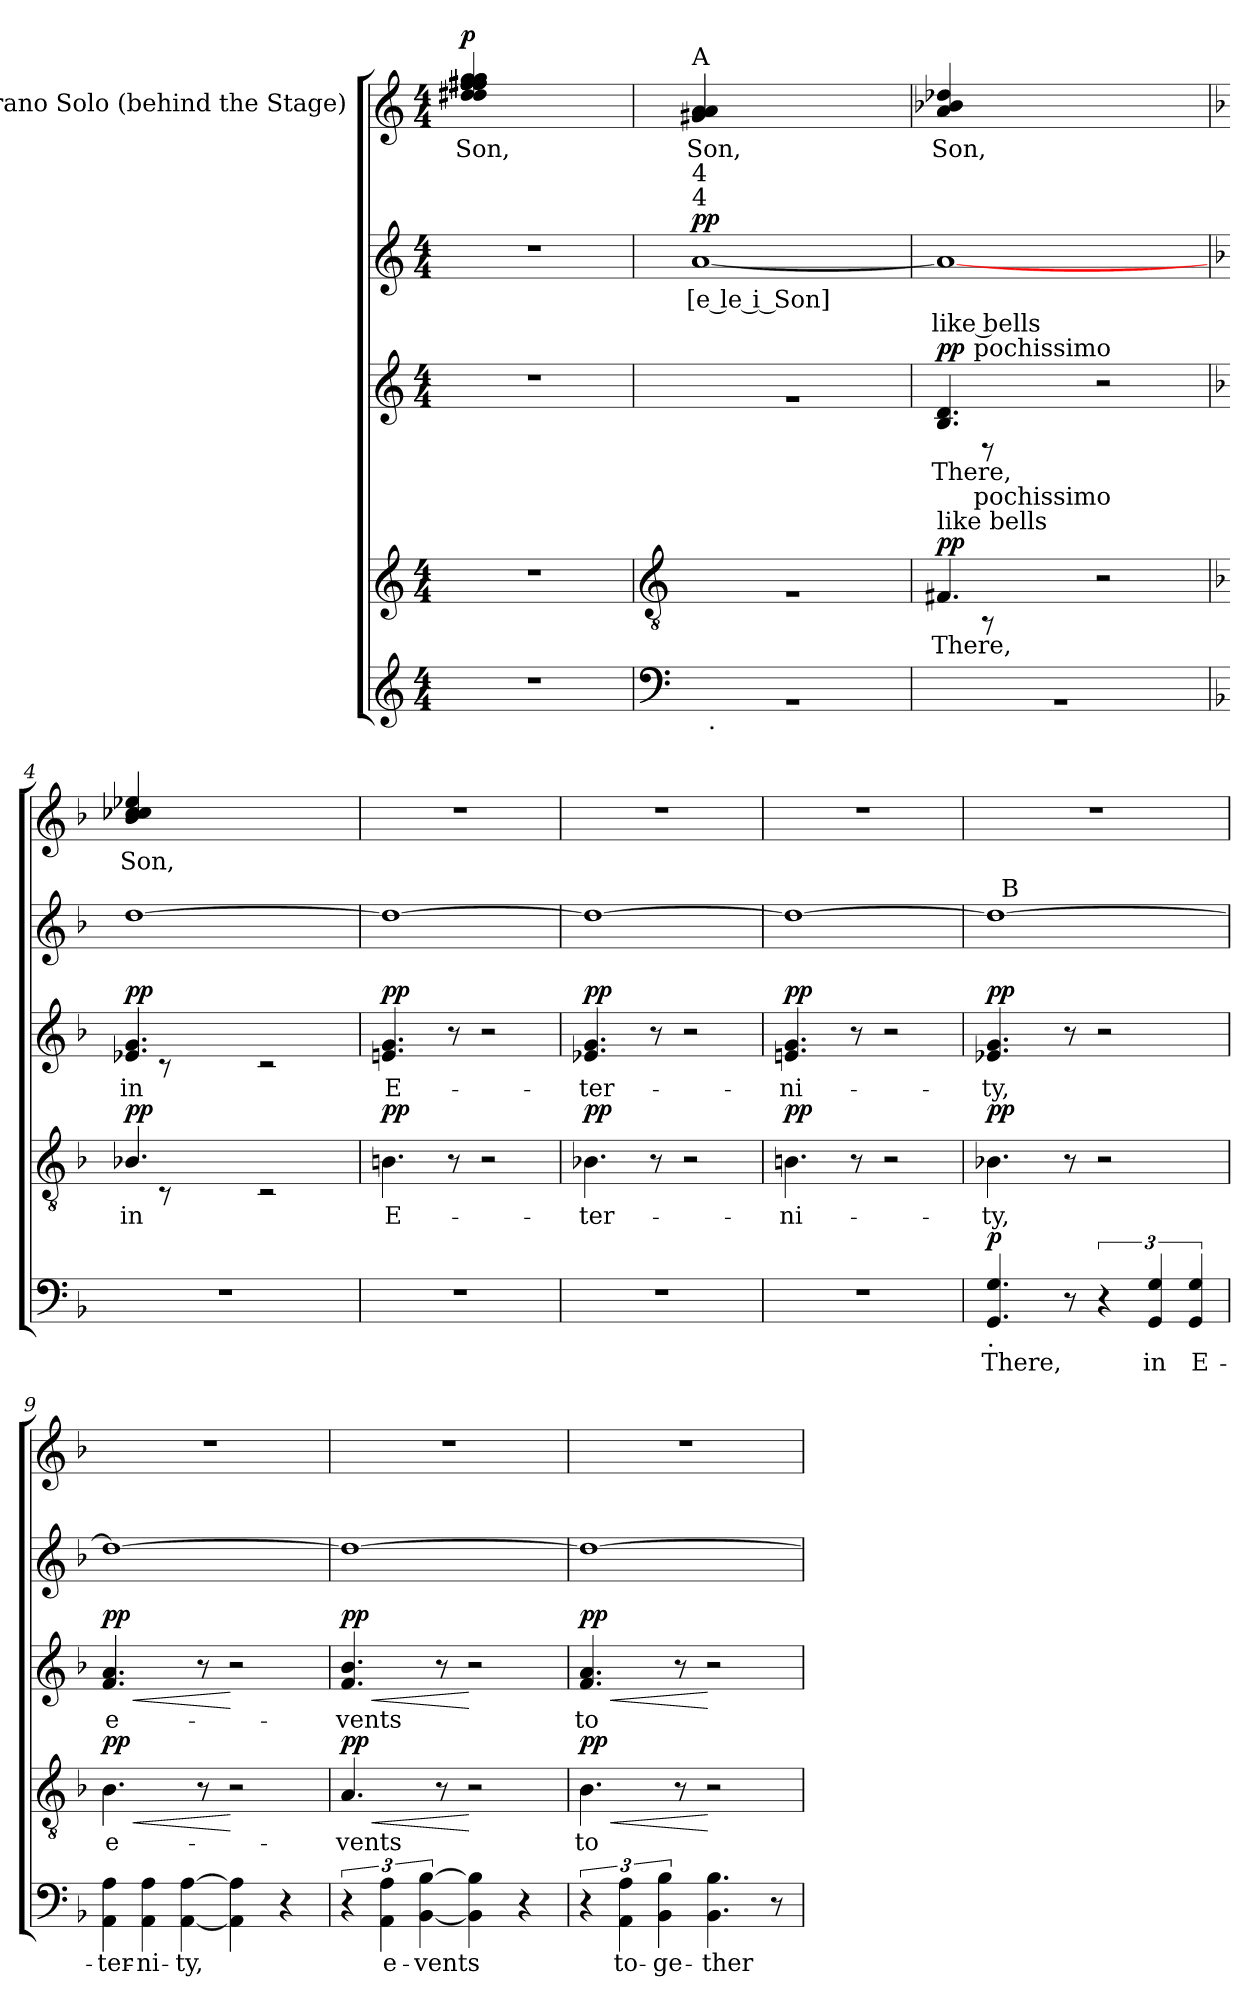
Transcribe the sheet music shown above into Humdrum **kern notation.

**kern	**text	**dynam	**kern	**text	**dynam	**kern	**text	**dynam	**kern	**text	**text	**dynam	**kern	**text	**dynam
*part5	*part5	*part5	*part4	*part4	*part4	*part3	*part3	*part3	*part2	*part2	*part2	*part2	*part1	*part1	*part1
*staff5	*staff5	*staff5	*staff4	*staff4	*staff4	*staff3	*staff3	*staff3	*staff2	*staff2	*staff2	*staff2	*staff1	*staff1	*staff1
*	*	*	*	*	*	*	*	*	*	*	*	*	*I"Soprano Solo (behind the Stage)	*	*
*clefG2	*	*	*clefG2	*	*	*clefG2	*	*	*clefG2	*	*	*	*clefG2	*	*
*k[]	*	*	*k[]	*	*	*k[]	*	*	*k[]	*	*	*	*k[]	*	*
*C:	*	*	*C:	*	*	*C:	*	*	*C:	*	*	*	*C:	*	*
*M4/4	*	*	*M4/4	*	*	*M4/4	*	*	*M4/4	*	*	*	*M4/4	*	*
=1	=1	=1	=1	=1	=1	=1	=1	=1	=1	=1	=1	=1	=1	=1	=1
!	!	!	!	!	!	!	!	!	!	!	!	!	!	!LO:LY:b	!LO:DY:a
1r	.	.	1r	.	.	1r	.	.	1r	.	.	.	4dd#X/ 4dd#X/ 4ff#X/ 4ff#X/ 4ff#/ 4ff#X/ 4ff#X/ 4gg/ 4gg/ 4gg/	-Son,	p
.	.	.	.	.	.	.	.	.	.	.	.	.	2.ryy	.	.
!!LO:LB:g=z
=2	=2	=2	=2	=2	=2	=2	=2	=2	=2	=2	=2	=2	=2	=2	=2
*clefF4	*	*	*clefGv2	*	*	*	*	*	*	*	*	*	*	*	*
!	!	!	!	!	!	!	!	!	!	!	!	!	!LO:TX:a:t=A	!	!
!	!	!	!	!	!	!	!	!	!LO:TX:a:t=4	!	!	!	!	!	!
!	!	!	!	!	!	!	!	!	!LO:TX:a:t=4	!	!	!	!	!	!
!LO:N:vis=1	!	!	!LO:N:vis=1	!	!	!LO:N:vis=1	!	!	!	!LO:LY:b:rj	!	!LO:DY:a	!	!LO:LY:b	!
*^	*	*	*	*	*	*	*	*	*	*	*	*	*	*	*
1rC	32ryy	.	.	1rA	.	.	1ra	.	.	[<1a	[e le i Son]	.	pp	4g#X/ 4a/ 4a/	-Son,	.
!	!LO:TX:b:t=.	!	!	!	!	!	!	!	!	!	!	!	!	!	!	!
.	2ryy	.	.	.	.	.	.	.	.	.	.	.	.	.	.	.
.	.	.	.	.	.	.	.	.	.	.	.	.	.	2.ryy	.	.
.	4...ryy	.	.	.	.	.	.	.	.	.	.	.	.	.	.	.
=3	=3	=3	=3	=3	=3	=3	=3	=3	=3	=3	=3	=3	=3	=3	=3	=3
*	*	*	*	*^	*	*	*	*	*	*	*	*	*	*	*	*
!	!	!	!	!LO:TX:a:t=like bells	!	!	!	!	!	!	!	!	!	!	!	!	!
!	!	!	!	!	!	!LO:LY:b	!LO:DY:a	!	!LO:LY:b	!LO:DY:a	!	!	!LO:LY:b	!	!	!LO:LY:b	!
*	*	*	*	*	*^	*	*	*^	*	*	*	*	*	*	*	*	*
*v	*v	*	*	*	*	*	*	*	*	*^	*	*	*	*	*	*	*	*	*
1rC	.	.	96%11ryy	4.F#X/	8ryy	There,	pp	96%11ryy	4.B/ 4.d/	8ryy	There,	pp	1a_	.	like bells	.	4a/ 4b-X/ 4dd-X/	-Son,	.
!	!	!	!	!	!	!	!	!LO:TX:a:t=pochissimo	!	!	!	!	!	!	!	!	!	!	!
!	!	!	!LO:TX:a:t=pochissimo	!	!	!	!	!	!	!	!	!	!	!	!	!	!	!	!
.	.	.	96%85ryy	.	.	.	.	96%85ryy	.	.	.	.	.	.	.	.	.	.	.
.	.	.	.	.	8r	.	.	.	.	8r	.	.	.	.	.	.	.	.	.
.	.	.	.	.	4ryy	.	.	.	.	4ryy	.	.	.	.	.	.	2.ryy	.	.
.	.	.	.	2ryy	.	.	.	.	2ryy	.	.	.	.	.	.	.	.	.	.
.	.	.	.	.	2r	.	.	.	.	2r	.	.	.	.	.	.	.	.	.
.	.	.	.	8ryy	.	.	.	.	8ryy	.	.	.	.	.	.	.	.	.	.
*	*	*	*v	*v	*v	*	*	*	*	*	*	*	*	*	*	*	*	*	*
*	*	*	*	*	*	*v	*v	*v	*	*	*	*	*	*	*	*	*
=4	=4	=4	=4	=4	=4	=4	=4	=4	=4	=4	=4	=4	=4	=4	=4
*k[b-]	*	*	*k[b-]	*	*	*k[b-]	*	*	*k[b-]	*	*	*	*k[b-]	*	*
*F:	*	*	*F:	*	*	*F:	*	*	*F:	*	*	*	*F:	*	*
*	*	*	*^	*	*	*^	*	*	*	*	*	*	*	*	*
!	!	!	!	!	!LO:LY:b	!LO:DY:a	!	!	!LO:LY:b	!LO:DY:a	!	!	!	!	!	!LO:LY:b	!
1rF	.	.	4.B-X/	8ryy	in	pp	4.e-X/ 4.g/	8ryy	in	pp	[<1dd	.	.	.	4b-/ 4cc-X/ 4cc-X/ 4ee-X/	-Son,	.
.	.	.	.	8rC	.	.	.	8rc	.	.	.	.	.	.	.	.	.
.	.	.	.	4ryy	.	.	.	4ryy	.	.	.	.	.	.	2.ryy	.	.
.	.	.	2ryy	.	.	.	2ryy	.	.	.	.	.	.	.	.	.	.
.	.	.	.	2rC	.	.	.	2rc	.	.	.	.	.	.	.	.	.
.	.	.	8ryy	.	.	.	8ryy	.	.	.	.	.	.	.	.	.	.
*	*	*	*v	*v	*	*	*	*	*	*	*	*	*	*	*	*	*
*	*	*	*	*	*	*v	*v	*	*	*	*	*	*	*	*	*
=5	=5	=5	=5	=5	=5	=5	=5	=5	=5	=5	=5	=5	=5	=5	=5
!	!	!	!	!LO:LY:b	!LO:DY:a	!	!LO:LY:b	!LO:DY:a	!	!	!	!	!	!	!
1r	.	.	4.Bn\	E-	pp	4.en/ 4.g/	E-	pp	1dd_	.	.	.	1r	.	.
.	.	.	8r	.	.	8r	.	.	.	.	.	.	.	.	.
.	.	.	2r	.	.	2r	.	.	.	.	.	.	.	.	.
=6	=6	=6	=6	=6	=6	=6	=6	=6	=6	=6	=6	=6	=6	=6	=6
!	!	!	!	!LO:LY:b	!LO:DY:a	!	!LO:LY:b	!LO:DY:a	!	!	!	!	!	!	!
1r	.	.	4.B-X\	-ter-	pp	4.e-X/ 4.g/	-ter-	pp	1dd_	.	.	.	1r	.	.
.	.	.	8r	.	.	8r	.	.	.	.	.	.	.	.	.
.	.	.	2r	.	.	2r	.	.	.	.	.	.	.	.	.
=7	=7	=7	=7	=7	=7	=7	=7	=7	=7	=7	=7	=7	=7	=7	=7
!	!	!	!	!LO:LY:b	!LO:DY:a	!	!LO:LY:b	!LO:DY:a	!	!	!	!	!	!	!
1r	.	.	4.Bn\	-ni-	pp	4.en/ 4.g/	-ni-	pp	1dd_	.	.	.	1r	.	.
.	.	.	8r	.	.	8r	.	.	.	.	.	.	.	.	.
.	.	.	2r	.	.	2r	.	.	.	.	.	.	.	.	.
!!LO:LB:g=z
=8	=8	=8	=8	=8	=8	=8	=8	=8	=8	=8	=8	=8	=8	=8	=8
!LO:TX:b:t=.	!	!	!	!	!	!	!	!	!	!	!	!	!	!	!
!	!LO:LY:b	!LO:DY:a	!	!LO:LY:b	!LO:DY:a	!	!LO:LY:b	!LO:DY:a	!	!	!	!	!	!	!
*	*	*	*	*	*	*	*	*	*^	*	*	*	*	*	*
4.GG/ 4.G/	There,	p	4.B-X\	-ty,	pp	4.e-X/ 4.g/	-ty,	pp	1dd_	32ryy	.	.	.	1r	.	.
!	!	!	!	!	!	!	!	!	!	!LO:TX:a:t=B	!	!	!	!	!	!
.	.	.	.	.	.	.	.	.	.	2ryy	.	.	.	.	.	.
8r	.	.	8r	.	.	8r	.	.	.	.	.	.	.	.	.	.
6r	.	.	2r	.	.	2r	.	.	.	.	.	.	.	.	.	.
.	.	.	.	.	.	.	.	.	.	4...ryy	.	.	.	.	.	.
!	!LO:LY:b	!	!	!	!	!	!	!	!	!	!	!	!	!	!	!
6GG/ 6G/	in	.	.	.	.	.	.	.	.	.	.	.	.	.	.	.
!	!LO:LY:b	!	!	!	!	!	!	!	!	!	!	!	!	!	!	!
6GG/ 6G/	E-	.	.	.	.	.	.	.	.	.	.	.	.	.	.	.
*	*	*	*	*	*	*	*	*	*v	*v	*	*	*	*	*	*
=9	=9	=9	=9	=9	=9	=9	=9	=9	=9	=9	=9	=9	=9	=9	=9
*Xtuplet	*	*	*	*	*	*	*	*	*	*	*	*	*	*	*
*	*	*	*	*	*	*	*	*	*^	*	*	*	*	*	*
!	!LO:LY:b	!	!	!LO:LY:b	!LO:HP:b	!	!LO:LY:b	!LO:HP:b	!	!	!	!	!	!	!	!
!	!	!	!	!	!LO:DY:n=1:a	!	!	!LO:DY:n=1:a	!	!	!	!	!	!	!	!
*	*	*	*	*	*	*	*	*	*v	*v	*	*	*	*	*	*
6AA\ 6A\	-ter-	.	4.B-\	e-	< pp	4.f/ 4.a/	e-	< pp	1dd_	.	.	.	1r	.	.
!	!LO:LY:b	!	!	!	!	!	!	!	!	!	!	!	!	!	!
6AA\ 6A\	-ni-	.	.	.	.	.	.	.	.	.	.	.	.	.	.
!	!LO:LY:b	!	!	!	!	!	!	!	!	!	!	!	!	!	!
[<6AA\ [>6A\	-ty,	.	.	.	.	.	.	.	.	.	.	.	.	.	.
.	.	.	8r	.	.	8r	.	.	.	.	.	.	.	.	.
4AA\] 4A\]	.	.	2r	.	[	2r	.	[	.	.	.	.	.	.	.
4r	.	.	.	.	.	.	.	.	.	.	.	.	.	.	.
=10	=10	=10	=10	=10	=10	=10	=10	=10	=10	=10	=10	=10	=10	=10	=10
*tuplet	*	*	*	*	*	*	*	*	*	*	*	*	*	*	*
!	!	!	!	!LO:LY:b	!LO:HP:b	!	!LO:LY:b	!LO:HP:b	!	!	!	!	!	!	!
!	!	!	!	!	!LO:DY:n=1:a	!	!	!LO:DY:n=1:a	!	!	!	!	!	!	!
6r	.	.	4.A/	-vents	< pp	4.f/ 4.b-/	-vents	< pp	1dd_	.	.	.	1r	.	.
!	!LO:LY:b	!	!	!	!	!	!	!	!	!	!	!	!	!	!
6AA\ 6A\	e-	.	.	.	.	.	.	.	.	.	.	.	.	.	.
!	!LO:LY:b	!	!	!	!	!	!	!	!	!	!	!	!	!	!
[<6BB-\ [>6B-\	-vents	.	.	.	.	.	.	.	.	.	.	.	.	.	.
.	.	.	8r	.	.	8r	.	.	.	.	.	.	.	.	.
4BB-\] 4B-\]	.	.	2r	.	[	2r	.	[	.	.	.	.	.	.	.
4r	.	.	.	.	.	.	.	.	.	.	.	.	.	.	.
=11	=11	=11	=11	=11	=11	=11	=11	=11	=11	=11	=11	=11	=11	=11	=11
!	!	!	!	!LO:LY:b	!LO:HP:b	!	!LO:LY:b	!LO:HP:b	!	!	!	!	!	!	!
!	!	!	!	!	!LO:DY:n=1:a	!	!	!LO:DY:n=1:a	!	!	!	!	!	!	!
6r	.	.	4.B-\	to-	< pp	4.f/ 4.a/	to-	< pp	1dd_	.	.	.	1r	.	.
!	!LO:LY:b	!	!	!	!	!	!	!	!	!	!	!	!	!	!
6AA\ 6A\	to-	.	.	.	.	.	.	.	.	.	.	.	.	.	.
!	!LO:LY:b	!	!	!	!	!	!	!	!	!	!	!	!	!	!
6BB-\ 6B-\	-ge-	.	.	.	.	.	.	.	.	.	.	.	.	.	.
.	.	.	8r	.	.	8r	.	.	.	.	.	.	.	.	.
!	!LO:LY:b	!	!	!	!	!	!	!	!	!	!	!	!	!	!
4.BB-\ 4.B-\	-ther	.	2r	.	[	2r	.	[	.	.	.	.	.	.	.
8r	.	.	.	.	.	.	.	.	.	.	.	.	.	.	.
=	=	=	=	=	=	=	=	=	=	=	=	=	=	=	=
*-	*-	*-	*-	*-	*-	*-	*-	*-	*-	*-	*-	*-	*-	*-	*-
